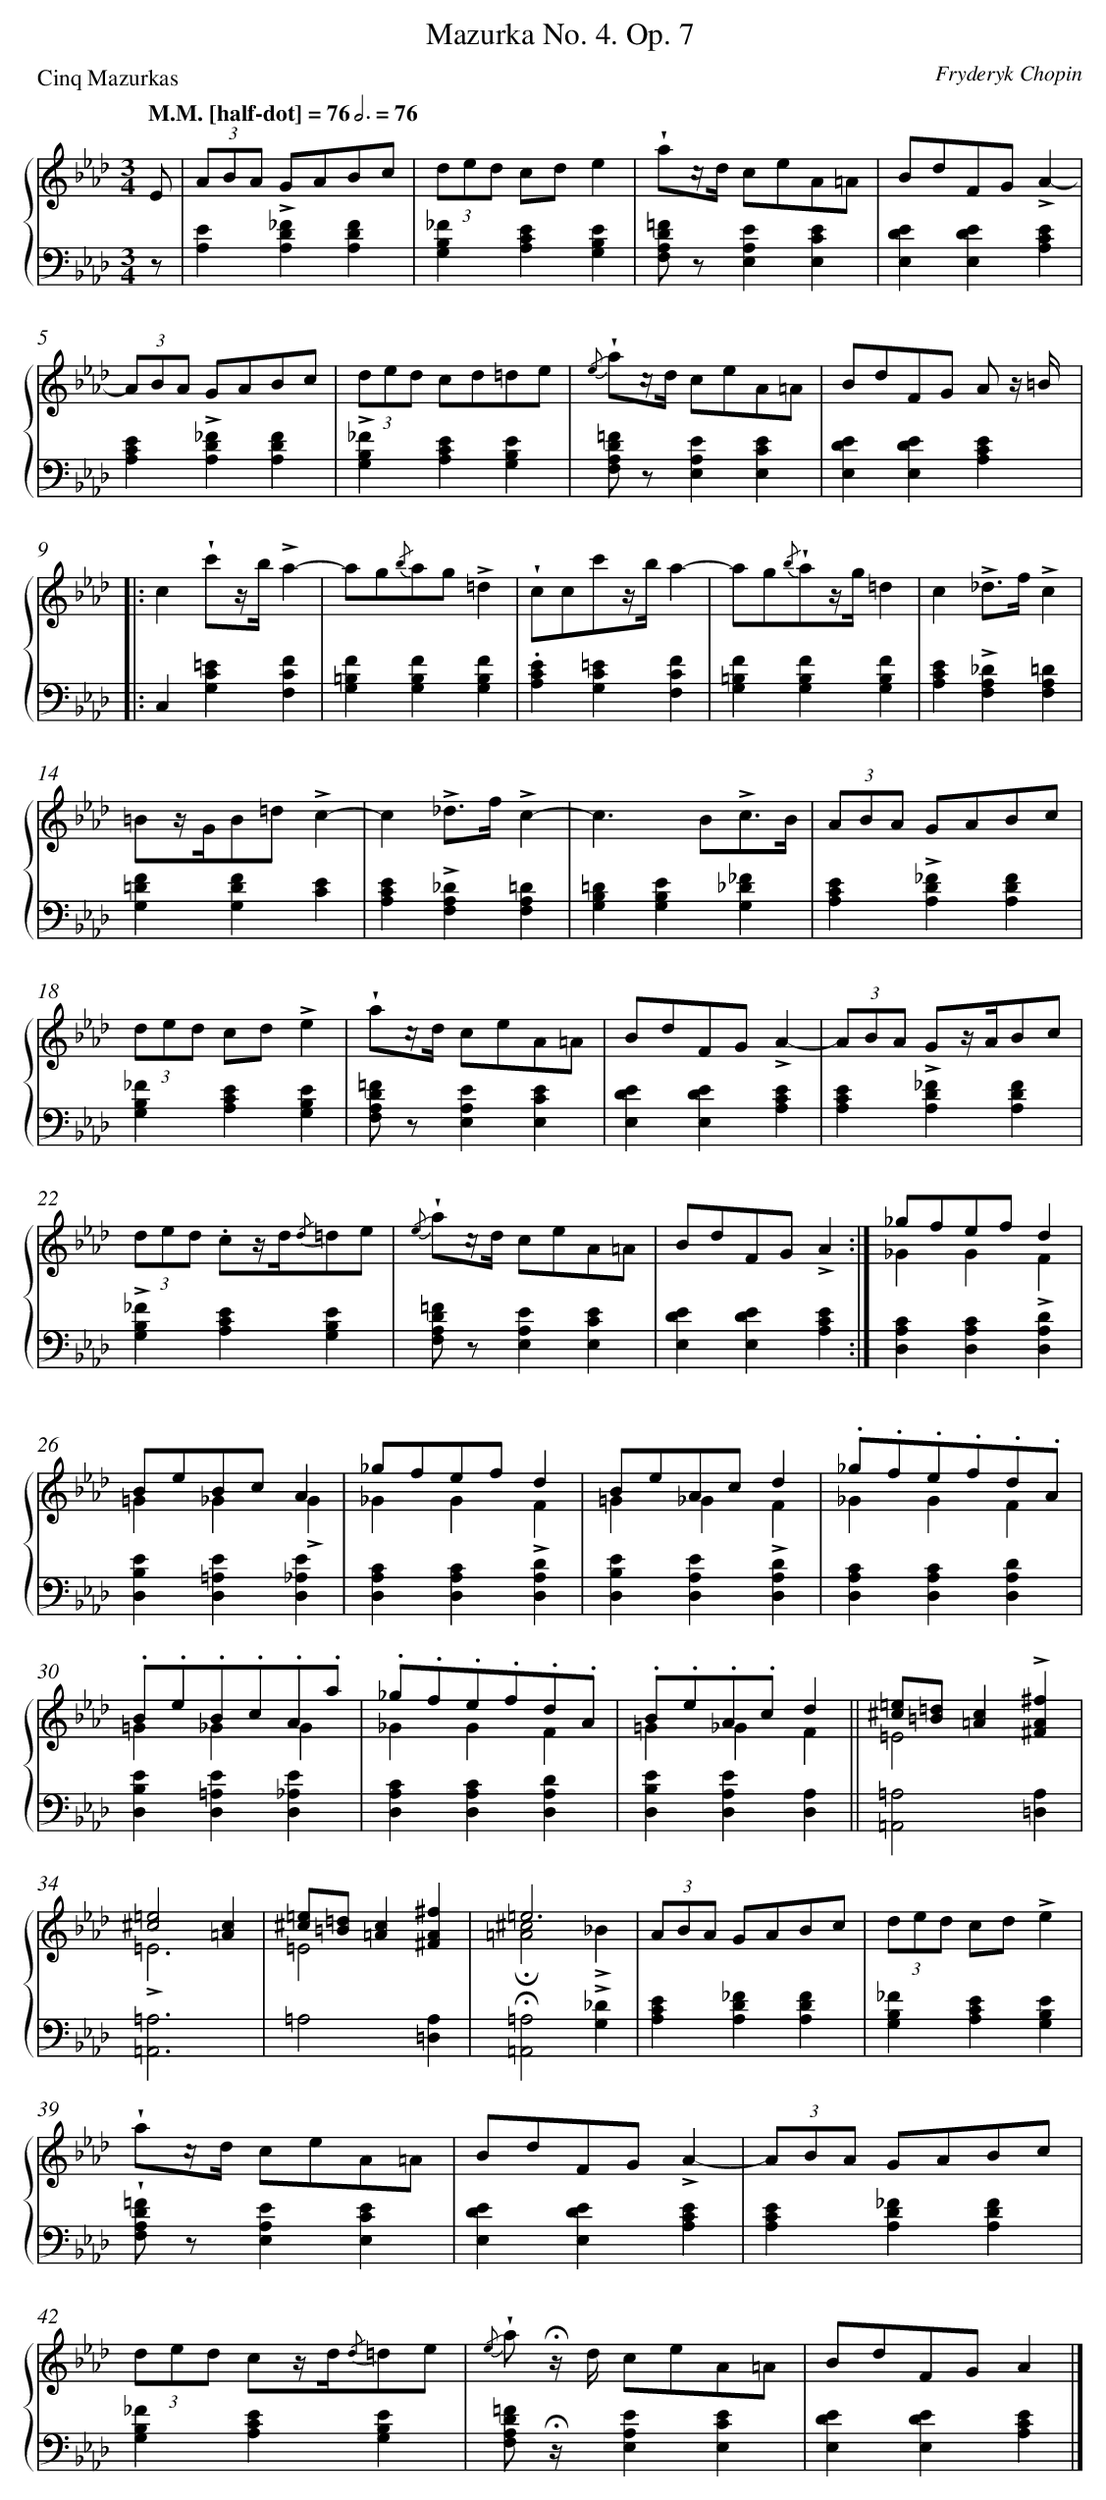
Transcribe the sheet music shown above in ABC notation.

X:1
T: Mazurka No. 4.	Op. 7
C: Fryderyk Chopin
L: 1/4
M: 3/4
P: Cinq Mazurkas
Q: "M.M. [half-dot] = 76" 3/4=76
%%staves {1 2}
V: 1 clef=treble
V: 2 clef=bass
K: Ab
[V:1] E/ [I:setbarnb 1]|
[V:2] z/ |
[V:1] (3A/B/A/ G/A/B/c/ |
[V:2] [EA,]!accent![_FDA,][FDA,] |
[V:1] (3d/e/d/ c/d/e |
[V:2] [_FB,G,][ECA,][EB,G,] |
[V:1] !wedge!a/z//d// c/e/A/=A/ |
[V:2] [=F/D/A,/F,/] z/[EA,E,][ECE,] |
[V:1] B/d/F/G/!accent!A- |
[V:2] [EDE,][EDE,][ECA,] |
[V:1] (3A/B/A/ G/A/B/c/ |
[V:2] [ECA,]!accent![_FDA,][FDA,] |
[V:1] (3d/e/d/ c/d/=d/e/ |
[V:2] !accent![_FB,G,][ECA,][EB,G,] |
[V:1] {/e} !wedge!a/z//d// c/e/A/=A/ |
[V:2] [=F/D/A,/F,/] z/[EA,E,][ECE,] |
[V:1] B/d/F/G/ A/ z// =B// ]|:
[V:2] [EDE,][EDE,][ECA,] ]|:
[V:1] c!wedge!c'/z//b//!accent!a- |
[V:2] C,[=ECG,][FCF,] |
[V:1] a/g/{/b}a/g/!accent!=d |
[V:2] [F=B,G,][FB,G,][FB,G,] |
[V:1] !wedge!c/c/c'/z//b//a- |
[V:2] .[ECA,][=ECG,][FCF,] |
[V:1] a/g/{/b}!wedge!a/z//g//=d |
[V:2] [F=B,G,][FB,G,][FB,G,] |
[V:1] c!accent!_d/>f/!accent!c |
[V:2] [ECA,]!accent![_DA,F,][=DA,F,] |
[V:1] =B/z//G//B/=d/!accent!c- |
[V:2] [F=DG,][FDG,][EC] |
[V:1] c!accent!_d/>f/!accent!c- |
[V:2] [ECA,]!accent![_DA,F,][=DA,F,] |
[V:1] c>B!accent!c3//B// |
[V:2] [=DB,G,][EB,G,][_F_DG,] |
[V:1] (3A/B/A/ G/A/B/c/ |
[V:2] [ECA,]!accent![_FDA,][FDA,] |
[V:1] (3d/e/d/ c/d/!accent!e |
[V:2] [_FB,G,][ECA,][EB,G,] |
[V:1] !wedge!a/z//d// c/e/A/=A/ |
[V:2] [=F/D/A,/F,/] z/[EA,E,][ECE,] |
[V:1] B/d/F/G/!accent!A- |
[V:2] [EDE,][EDE,][ECA,] |
[V:1] (3A/B/A/ G/z//A//B/c/ |
[V:2] [ECA,]!accent![_FDA,][FDA,] |
[V:1] (3d/e/d/ .c/z//d//{/d}=d/e/ |
[V:2] !accent![_FB,G,][ECA,][EB,G,] |
[V:1] {/e} !wedge!a/z//d// c/e/A/=A/ |
[V:2] [=F/D/A,/F,/] z/[EA,E,][ECE,] |
[V:1] B/d/F/G/!accent!A :|]
[V:2] [EDE,][EDE,][ECA,] :|]
[V:1] _g/f/e/f/d & _GG!accent!F |
[V:2] [CA,D,][CA,D,][DA,D,] |
[V:1] B/e/B/c/A & =G_G!accent!G |
[V:2] [EB,D,][E=A,D,][E_A,D,] |
[V:1] _g/f/e/f/d & _GG!accent!F |
[V:2] [CA,D,][CA,D,][DA,D,] |
[V:1] B/e/A/c/d & =G_G!accent!F |
[V:2] [EB,D,][EA,D,][DA,D,] |
[V:1] ._g/.f/.e/.f/.d/.A/ & _GGF |
[V:2] [CA,D,][CA,D,][DA,D,] |
[V:1] .B/.e/.B/.c/.A/.a/ & =G_GG |
[V:2] [EB,D,][E=A,D,][E_A,D,] |
[V:1] ._g/.f/.e/.f/.d/.A/ & _GGF |
[V:2] [CA,D,][CA,D,][DA,D,] |
[V:1] .B/.e/.A/.c/d & =G_GF ||
[V:2] [EB,D,][EA,D,][A,D,] ||
[V:1] [=e/^c/][=d/=B/][c=A]!accent![^fA^F] & =E2x |
[V:2] [=A,2=A,,2][A,=D,] |
[V:1] [=e2^c2][c=A] & !accent!=E3 |
[V:2] [=A,3=A,,3] |
[V:1] [=e/^c/][=d/=B/][c=A][^fA^F] & =E2x |
[V:2] =A,2[A,=D,] |
[V:1] =e3 & !fermata![^c2=A2]!accent!_B |
[V:2] !fermata![=A,2=A,,2]!accent![_DG,] |
[V:1] (3A/B/A/ G/A/B/c/ |
[V:2] [ECA,][_FDA,][FDA,] |
[V:1] (3d/e/d/ c/d/!accent!e |
[V:2] [_FB,G,][ECA,][EB,G,] |
[V:1] !wedge!a/z//d// c/e/A/=A/ |
[V:2] !wedge![=F/D/A,/F,/] z/[EA,E,][ECE,] |
[V:1] B/d/F/G/!accent!A- |
[V:2] [EDE,][EDE,][ECA,] |
[V:1] (3A/B/A/ G/A/B/c/ |
[V:2] [ECA,][_FDA,][FDA,] |
[V:1] (3d/e/d/ c/z//d//{/d}=d/e/ |
[V:2] [_FB,G,][ECA,][EB,G,] |
[V:1] {/e} !wedge!a/ !fermata!z// d// c/e/A/=A/ |
[V:2] [=F/D/A,/F,/] !fermata!z// x//[EA,E,][ECE,] |
[V:1] B/d/F/G/A |]
[V:2] [EDE,][EDE,][ECA,] |]
